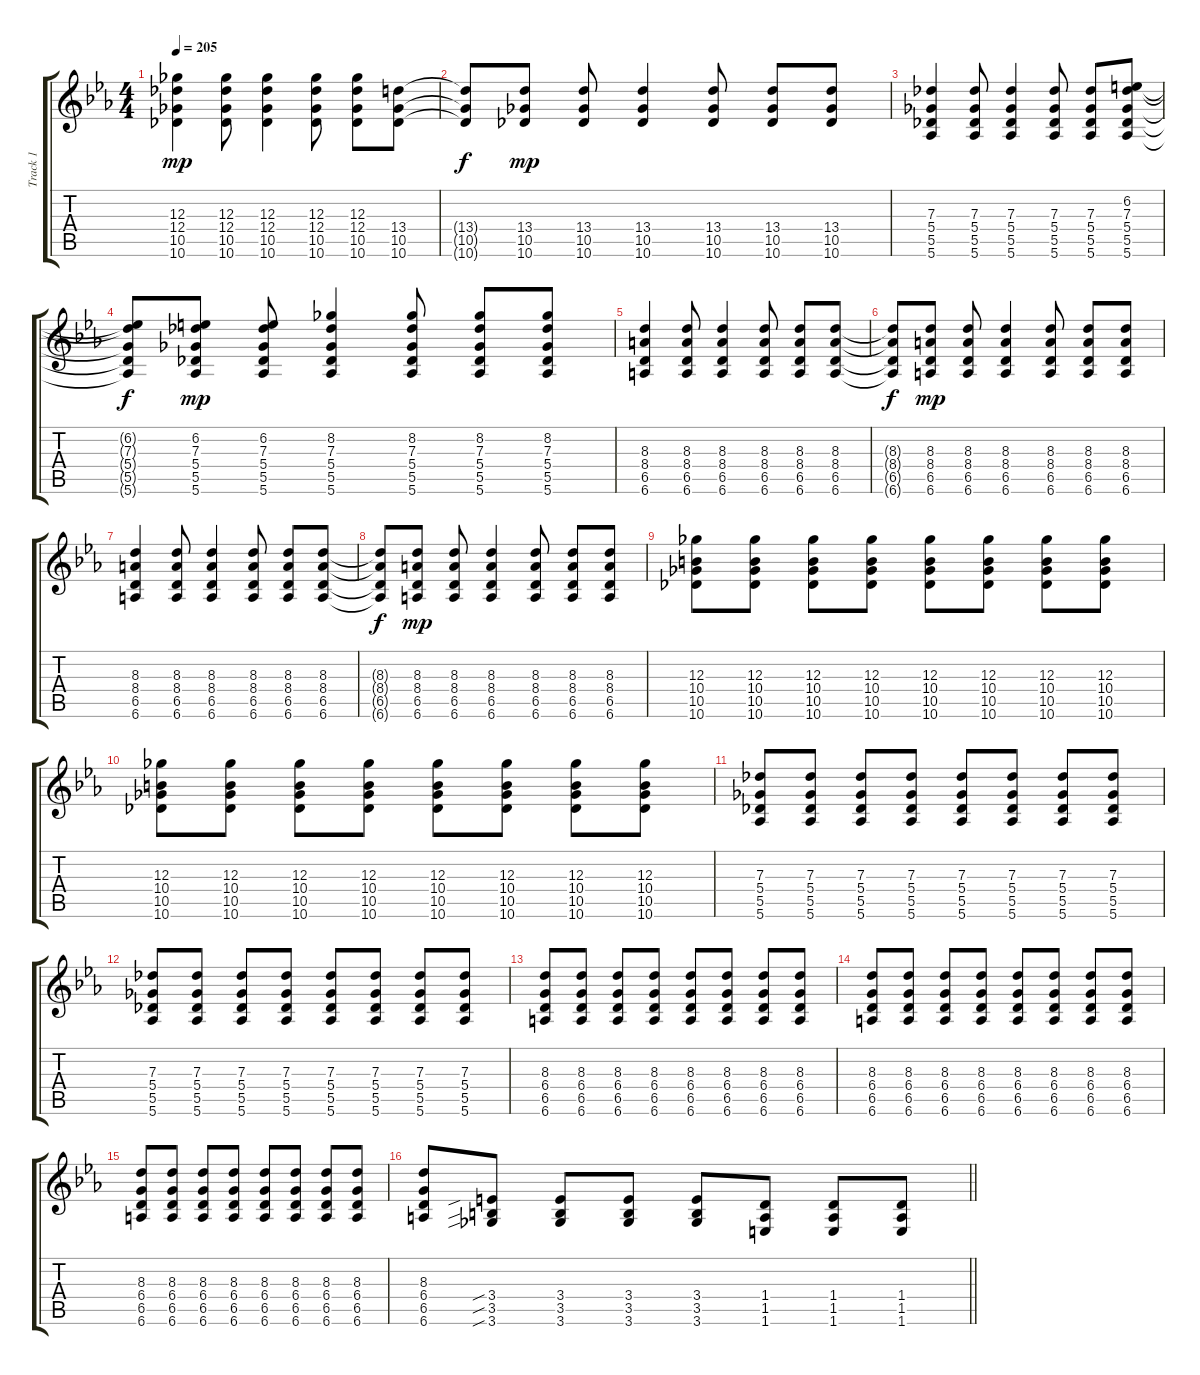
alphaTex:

\track ("Track 1" "Track 1") {instrument distortionguitar}
\staff {score tabs}
\tuning (Eb4 Bb3 Gb3 Db3 Ab2 Eb2) {hide}
\ts (4 4)
\tempo 205
\clef g2
\ks eb
(12.3 12.4 10.5 10.6).4{dy mp} (12.3 12.4 10.5 10.6).8 (12.3 12.4 10.5 10.6).4 (12.3 12.4 10.5 10.6).8 (12.3 12.4 10.5 10.6).8 (13.4 10.5 10.6).8 |
(13.4{t} 10.5{t} 10.6{t}).8{dy f} (13.4 10.5 10.6).8{dy mp} (13.4 10.5 10.6).8 (13.4 10.5 10.6).4 (13.4 10.5 10.6).8 (13.4 10.5 10.6).8 (13.4 10.5 10.6).8 |
(7.3 5.4 5.5 5.6).4 (7.3 5.4 5.5 5.6).8 (7.3 5.4 5.5 5.6).4 (7.3 5.4 5.5 5.6).8 (7.3 5.4 5.5 5.6).8 (6.2 7.3 5.4 5.5 5.6).8 |
(6.2{t} 7.3{t} 5.4{t} 5.5{t} 5.6{t}).8{dy f} (6.2 7.3 5.4 5.5 5.6).8{dy mp} (6.2 7.3 5.4 5.5 5.6).8 (8.2 7.3 5.4 5.5 5.6).4 (8.2 7.3 5.4 5.5 5.6).8 (8.2 7.3 5.4 5.5 5.6).8 (8.2 7.3 5.4 5.5 5.6).8 |
(8.3 8.4 6.5 6.6).4 (8.3 8.4 6.5 6.6).8 (8.3 8.4 6.5 6.6).4 (8.3 8.4 6.5 6.6).8 (8.3 8.4 6.5 6.6).8 (8.3 8.4 6.5 6.6).8 |
(8.3{t} 8.4{t} 6.5{t} 6.6{t}).8{dy f} (8.3 8.4 6.5 6.6).8{dy mp} (8.3 8.4 6.5 6.6).8 (8.3 8.4 6.5 6.6).4 (8.3 8.4 6.5 6.6).8 (8.3 8.4 6.5 6.6).8 (8.3 8.4 6.5 6.6).8 |
(8.3 8.4 6.5 6.6).4 (8.3 8.4 6.5 6.6).8 (8.3 8.4 6.5 6.6).4 (8.3 8.4 6.5 6.6).8 (8.3 8.4 6.5 6.6).8 (8.3 8.4 6.5 6.6).8 |
(8.3{t} 8.4{t} 6.5{t} 6.6{t}).8{dy f} (8.3 8.4 6.5 6.6).8{dy mp} (8.3 8.4 6.5 6.6).8 (8.3 8.4 6.5 6.6).4 (8.3 8.4 6.5 6.6).8 (8.3 8.4 6.5 6.6).8 (8.3 8.4 6.5 6.6).8 |
(12.3 10.4 10.5 10.6).8 (12.3 10.4 10.5 10.6).8 (12.3 10.4 10.5 10.6).8 (12.3 10.4 10.5 10.6).8 (12.3 10.4 10.5 10.6).8 (12.3 10.4 10.5 10.6).8 (12.3 10.4 10.5 10.6).8 (12.3 10.4 10.5 10.6).8 |
(12.3 10.4 10.5 10.6).8 (12.3 10.4 10.5 10.6).8 (12.3 10.4 10.5 10.6).8 (12.3 10.4 10.5 10.6).8 (12.3 10.4 10.5 10.6).8 (12.3 10.4 10.5 10.6).8 (12.3 10.4 10.5 10.6).8 (12.3 10.4 10.5 10.6).8 |
(7.3 5.4 5.5 5.6).8 (7.3 5.4 5.5 5.6).8 (7.3 5.4 5.5 5.6).8 (7.3 5.4 5.5 5.6).8 (7.3 5.4 5.5 5.6).8 (7.3 5.4 5.5 5.6).8 (7.3 5.4 5.5 5.6).8 (7.3 5.4 5.5 5.6).8 |
(7.3 5.4 5.5 5.6).8 (7.3 5.4 5.5 5.6).8 (7.3 5.4 5.5 5.6).8 (7.3 5.4 5.5 5.6).8 (7.3 5.4 5.5 5.6).8 (7.3 5.4 5.5 5.6).8 (7.3 5.4 5.5 5.6).8 (7.3 5.4 5.5 5.6).8 |
(8.3 6.4 6.5 6.6).8 (8.3 6.4 6.5 6.6).8 (8.3 6.4 6.5 6.6).8 (8.3 6.4 6.5 6.6).8 (8.3 6.4 6.5 6.6).8 (8.3 6.4 6.5 6.6).8 (8.3 6.4 6.5 6.6).8 (8.3 6.4 6.5 6.6).8 |
(8.3 6.4 6.5 6.6).8 (8.3 6.4 6.5 6.6).8 (8.3 6.4 6.5 6.6).8 (8.3 6.4 6.5 6.6).8 (8.3 6.4 6.5 6.6).8 (8.3 6.4 6.5 6.6).8 (8.3 6.4 6.5 6.6).8 (8.3 6.4 6.5 6.6).8 |
(8.3 6.4 6.5 6.6).8 (8.3 6.4 6.5 6.6).8 (8.3 6.4 6.5 6.6).8 (8.3 6.4 6.5 6.6).8 (8.3 6.4 6.5 6.6).8 (8.3 6.4 6.5 6.6).8 (8.3 6.4 6.5 6.6).8 (8.3 6.4 6.5 6.6).8 |
\barLineRight lightlight
(8.3 6.4 6.5 6.6).8 (3.4{sib} 3.5{sib} 3.6{sib}).8 (3.4 3.5 3.6).8 (3.4 3.5 3.6).8 (3.4 3.5 3.6).8 (1.4 1.5 1.6).8 (1.4 1.5 1.6).8 (1.4 1.5 1.6).8
